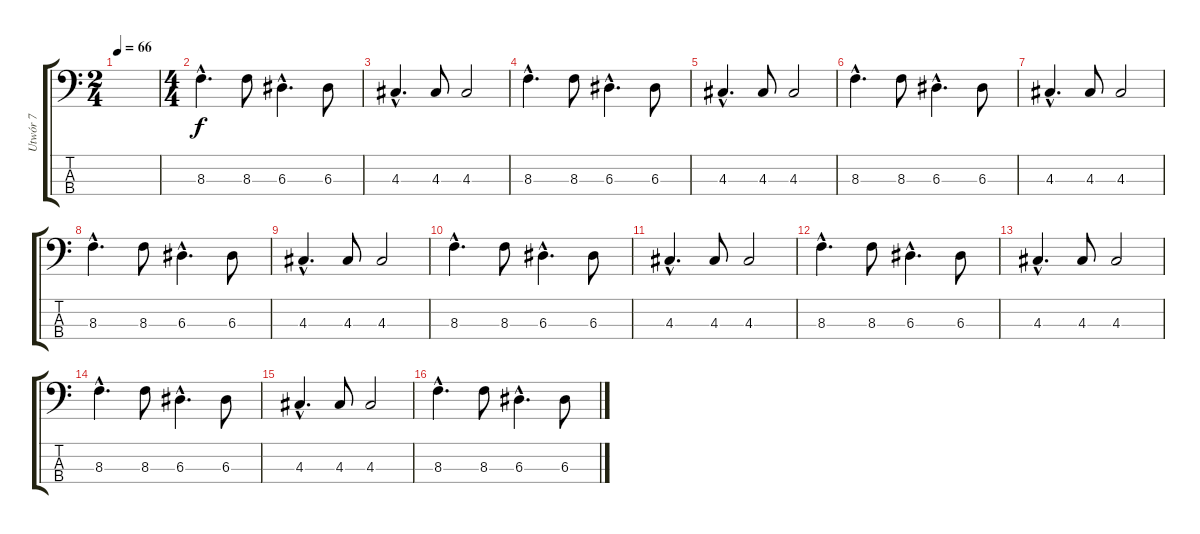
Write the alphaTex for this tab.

\track ("Utwór 7" "Utwór 7") {instrument electricbassfinger}
\staff {score tabs}
\tuning (G2 D2 A1 E1) {hide}
\ts (2 4)
\tempo 66
\clef f4
\ks c
|
\ts (4 4)
8.3{hac}.4{d} 8.3.8 6.3{hac}.4{d} 6.3.8 |
4.3{hac}.4{d} 4.3.8 4.3.2 |
8.3{hac}.4{d} 8.3.8 6.3{hac}.4{d} 6.3.8 |
4.3{hac}.4{d} 4.3.8 4.3.2 |
8.3{hac}.4{d} 8.3.8 6.3{hac}.4{d} 6.3.8 |
4.3{hac}.4{d} 4.3.8 4.3.2 |
8.3{hac}.4{d} 8.3.8 6.3{hac}.4{d} 6.3.8 |
4.3{hac}.4{d} 4.3.8 4.3.2 |
8.3{hac}.4{d} 8.3.8 6.3{hac}.4{d} 6.3.8 |
4.3{hac}.4{d} 4.3.8 4.3.2 |
8.3{hac}.4{d} 8.3.8 6.3{hac}.4{d} 6.3.8 |
4.3{hac}.4{d} 4.3.8 4.3.2 |
8.3{hac}.4{d} 8.3.8 6.3{hac}.4{d} 6.3.8 |
4.3{hac}.4{d} 4.3.8 4.3.2 |
8.3{hac}.4{d} 8.3.8 6.3{hac}.4{d} 6.3.8
